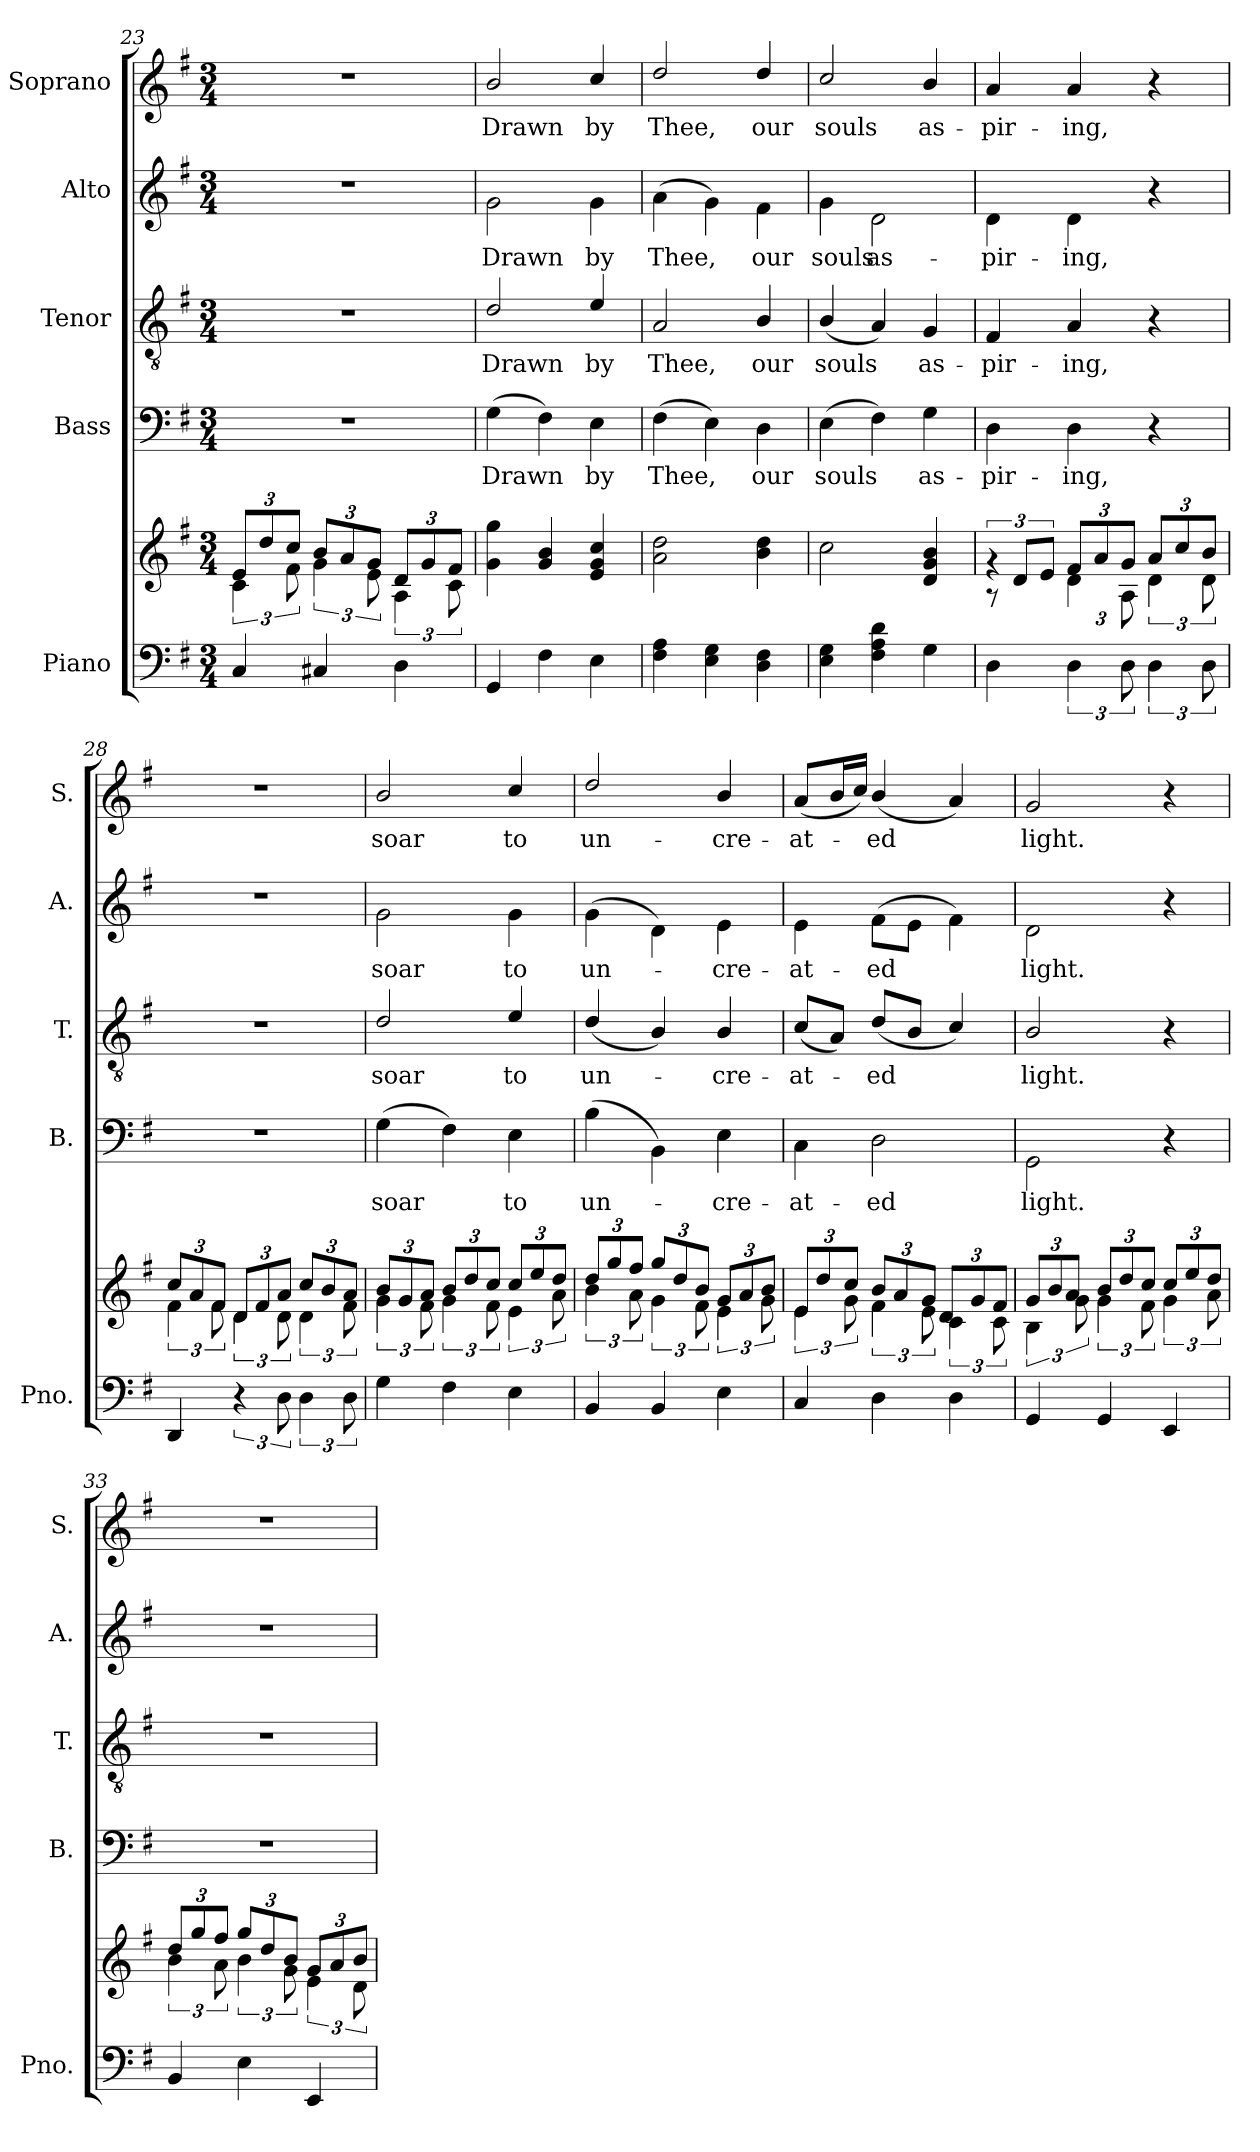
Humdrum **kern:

**kern	**kern	**kern	**text	**kern	**text	**kern	**text	**kern	**text
*part5	*part5	*part4	*part4	*part3	*part3	*part2	*part2	*part1	*part1
*staff6	*staff5	*staff4	*staff4	*staff3	*staff3	*staff2	*staff2	*staff1	*staff1
*I"Piano	*	*I"Bass	*	*I"Tenor	*	*I"Alto	*	*I"Soprano	*
*I'Pno.	*	*I'B.	*	*I'T.	*	*I'A.	*	*I'S.	*
*clefF4	*clefG2	*clefF4	*	*clefGv2	*	*clefG2	*	*clefG2	*
*k[f#]	*k[f#]	*k[f#]	*	*k[f#]	*	*k[f#]	*	*k[f#]	*
*G:	*G:	*G:	*	*G:	*	*G:	*	*G:	*
*M3/4	*M3/4	*M3/4	*	*M3/4	*	*M3/4	*	*M3/4	*
=23	=23	=23	=23	=23	=23	=23	=23	=23	=23
*	*^	*	*	*	*	*	*	*	*
*	*	*Xbrackettup	*	*	*	*	*	*	*	*
4C/	6c\	12e/L	2.r	.	2.r	.	2.r	.	2.r	.
.	.	12dd/	.	.	.	.	.	.	.	.
.	12f#\	12cc/J	.	.	.	.	.	.	.	.
*	*brackettup	*Xbrackettup	*	*	*	*	*	*	*	*
4C#X/	6g\	12b/L	.	.	.	.	.	.	.	.
.	.	12a/	.	.	.	.	.	.	.	.
.	12e\	12g/J	.	.	.	.	.	.	.	.
*	*brackettup	*Xbrackettup	*	*	*	*	*	*	*	*
4D\	6A\	12d/L	.	.	.	.	.	.	.	.
.	.	12g/	.	.	.	.	.	.	.	.
.	12c\	12f#/J	.	.	.	.	.	.	.	.
!!LO:PB:g=z
=24	=24	=24	=24	=24	=24	=24	=24	=24	=24	=24
!	!	!	!	!LO:LY:b	!	!LO:LY:b	!	!LO:LY:b	!	!LO:LY:b
*	*v	*v	*	*	*	*	*	*	*	*
4GG/	4g\ 4gg\	(>4G\	Drawn	2d/	Drawn	2g\	Drawn	2b/	Drawn
4F#\	4g/ 4b/	4F#\)	.	.	.	.	.	.	.
!	!	!	!LO:LY:b	!	!LO:LY:b	!	!LO:LY:b	!	!LO:LY:b
4E\	4e/ 4g/ 4cc/	4E\	by	4e/	by	4g\	by	4cc/	by
=25	=25	=25	=25	=25	=25	=25	=25	=25	=25
!	!	!	!LO:LY:b	!	!LO:LY:b	!	!LO:LY:b	!	!LO:LY:b
4F#\ 4A\	2a\ 2dd\	(>4F#\	Thee,	2A/	Thee,	(>4a\	Thee,	2dd/	Thee,
4E\ 4G\	.	4E\)	.	.	.	4g\)	.	.	.
!	!	!	!LO:LY:b	!	!LO:LY:b	!	!LO:LY:b	!	!LO:LY:b
4D\ 4F#\	4b\ 4dd\	4D\	our	4B/	our	4f#\	our	4dd/	our
=26	=26	=26	=26	=26	=26	=26	=26	=26	=26
!	!	!	!LO:LY:b	!	!LO:LY:b	!	!LO:LY:b	!	!LO:LY:b
4E\ 4G\	2cc\	(>4E\	souls	(<4B/	souls	4g\	souls	2cc/	souls
!	!	!	!	!	!	!	!LO:LY:b	!	!
4F#\ 4A\ 4d\	.	4F#\)	.	4A/)	.	2d\	as-	.	.
!	!	!	!LO:LY:b	!	!LO:LY:b	!	!	!	!LO:LY:b
4G\	4d/ 4g/ 4b/	4G\	as-	4G/	as-	.	.	4b/	as-
=27	=27	=27	=27	=27	=27	=27	=27	=27	=27
*	*^	*	*	*	*	*	*	*	*
*	*	*brackettup	*	*	*	*	*	*	*	*
!	!	!	!	!LO:LY:b	!	!LO:LY:b	!	!LO:LY:b	!	!LO:LY:b
4D\	4rg	12rA	4D\	-pir-	4F#/	-pir-	4d\	-pir-	4a/	-pir-
.	.	12d/L	.	.	.	.	.	.	.	.
.	.	12e/J	.	.	.	.	.	.	.	.
*	*	*Xbrackettup	*	*	*	*	*	*	*	*
!	!	!	!	!LO:LY:b	!	!LO:LY:b	!	!LO:LY:b	!	!LO:LY:b
6D\	6d\	12f#/L	4D\	-ing,	4A/	-ing,	4d\	-ing,	4a/	-ing,
.	.	12a/	.	.	.	.	.	.	.	.
12D\	12A\	12g/J	.	.	.	.	.	.	.	.
*	*brackettup	*Xbrackettup	*	*	*	*	*	*	*	*
6D\	6d\	12a/L	4r	.	4r	.	4r	.	4r	.
.	.	12cc/	.	.	.	.	.	.	.	.
12D\	12d\	12b/J	.	.	.	.	.	.	.	.
=28	=28	=28	=28	=28	=28	=28	=28	=28	=28	=28
*	*brackettup	*Xbrackettup	*	*	*	*	*	*	*	*
4DD/	6f#\	12cc/L	2.r	.	2.r	.	2.r	.	2.r	.
.	.	12a/	.	.	.	.	.	.	.	.
.	12f#\	12f#/J	.	.	.	.	.	.	.	.
*	*brackettup	*Xbrackettup	*	*	*	*	*	*	*	*
6r	6d\	12d/L	.	.	.	.	.	.	.	.
.	.	12f#/	.	.	.	.	.	.	.	.
12D\	12d\	12a/J	.	.	.	.	.	.	.	.
*	*brackettup	*Xbrackettup	*	*	*	*	*	*	*	*
6D\	6d\	12cc/L	.	.	.	.	.	.	.	.
.	.	12b/	.	.	.	.	.	.	.	.
12D\	12f#\	12a/J	.	.	.	.	.	.	.	.
!!LO:LB:g=z
=29	=29	=29	=29	=29	=29	=29	=29	=29	=29	=29
*	*brackettup	*Xbrackettup	*	*	*	*	*	*	*	*
!	!	!	!	!LO:LY:b	!	!LO:LY:b	!	!LO:LY:b	!	!LO:LY:b
4G\	6g\	12b/L	(>4G\	soar	2d/	soar	2g\	soar	2b/	soar
.	.	12g/	.	.	.	.	.	.	.	.
.	12f#\	12a/J	.	.	.	.	.	.	.	.
*	*brackettup	*Xbrackettup	*	*	*	*	*	*	*	*
4F#\	6g\	12b/L	4F#\)	.	.	.	.	.	.	.
.	.	12dd/	.	.	.	.	.	.	.	.
.	12f#\	12cc/J	.	.	.	.	.	.	.	.
*	*brackettup	*Xbrackettup	*	*	*	*	*	*	*	*
!	!	!	!	!LO:LY:b	!	!LO:LY:b	!	!LO:LY:b	!	!LO:LY:b
4E\	6e\	12cc/L	4E\	to	4e/	to	4g\	to	4cc/	to
.	.	12ee/	.	.	.	.	.	.	.	.
.	12a\	12dd/J	.	.	.	.	.	.	.	.
=30	=30	=30	=30	=30	=30	=30	=30	=30	=30	=30
*	*brackettup	*Xbrackettup	*	*	*	*	*	*	*	*
!	!	!	!	!LO:LY:b	!	!LO:LY:b	!	!LO:LY:b	!	!LO:LY:b
4BB/	6b\	12dd/L	(>4B\	un-	(<4d/	un-	(>4g\	un-	2dd/	un-
.	.	12gg/	.	.	.	.	.	.	.	.
.	12a\	12ff#/J	.	.	.	.	.	.	.	.
*	*brackettup	*Xbrackettup	*	*	*	*	*	*	*	*
4BB/	6g\	12gg/L	4BB\)	.	4B/)	.	4d\)	.	.	.
.	.	12dd/	.	.	.	.	.	.	.	.
.	12f#\	12b/J	.	.	.	.	.	.	.	.
*	*brackettup	*Xbrackettup	*	*	*	*	*	*	*	*
!	!	!	!	!LO:LY:b	!	!LO:LY:b	!	!LO:LY:b	!	!LO:LY:b
4E\	6e\	12g/L	4E\	-cre-	4B/	-cre-	4e\	-cre-	4b/	-cre-
.	.	12a/	.	.	.	.	.	.	.	.
.	12g\	12b/J	.	.	.	.	.	.	.	.
=31	=31	=31	=31	=31	=31	=31	=31	=31	=31	=31
*	*brackettup	*Xbrackettup	*	*	*	*	*	*	*	*
!	!	!	!	!LO:LY:b	!	!LO:LY:b	!	!LO:LY:b	!	!LO:LY:b
4C/	6e\	12e/L	4C\	-at-	(<8c/L	-at-	4e\	-at-	(<8a/L	-at-
.	.	12dd/	.	.	.	.	.	.	.	.
.	.	.	.	.	8A/J)	.	.	.	16b/L	.
.	12g\	12cc/J	.	.	.	.	.	.	.	.
.	.	.	.	.	.	.	.	.	16cc/JJ)	.
*	*brackettup	*Xbrackettup	*	*	*	*	*	*	*	*
!	!	!	!	!LO:LY:b	!	!LO:LY:b	!	!LO:LY:b	!	!LO:LY:b
4D\	6f#\	12b/L	2D\	-ed	(<8d/L	-ed	(>8f#\L	-ed	(<4b/	-ed
.	.	12a/	.	.	.	.	.	.	.	.
.	.	.	.	.	8B/J	.	8e\J	.	.	.
.	12e\	12g/J	.	.	.	.	.	.	.	.
*	*brackettup	*Xbrackettup	*	*	*	*	*	*	*	*
4D\	6c\	12d/L	.	.	4c/)	.	4f#\)	.	4a/)	.
.	.	12g/	.	.	.	.	.	.	.	.
.	12c\	12f#/J	.	.	.	.	.	.	.	.
=32	=32	=32	=32	=32	=32	=32	=32	=32	=32	=32
*	*brackettup	*Xbrackettup	*	*	*	*	*	*	*	*
!	!	!	!	!LO:LY:b	!	!LO:LY:b	!	!LO:LY:b	!	!LO:LY:b
4GG/	6B\	12g/L	2GG\	light.	2B/	light.	2d\	light.	2g/	light.
.	.	12b/	.	.	.	.	.	.	.	.
.	12g\	12a/J	.	.	.	.	.	.	.	.
*	*brackettup	*Xbrackettup	*	*	*	*	*	*	*	*
4GG/	6g\	12b/L	.	.	.	.	.	.	.	.
.	.	12dd/	.	.	.	.	.	.	.	.
.	12f#\	12cc/J	.	.	.	.	.	.	.	.
*	*brackettup	*Xbrackettup	*	*	*	*	*	*	*	*
4EE/	6g\	12cc/L	4r	.	4r	.	4r	.	4r	.
.	.	12ee/	.	.	.	.	.	.	.	.
.	12a\	12dd/J	.	.	.	.	.	.	.	.
!!LO:PB:g=z
=33	=33	=33	=33	=33	=33	=33	=33	=33	=33	=33
*	*brackettup	*Xbrackettup	*	*	*	*	*	*	*	*
4BB/	6b\	12dd/L	2.r	.	2.r	.	2.r	.	2.r	.
.	.	12gg/	.	.	.	.	.	.	.	.
.	12a\	12ff#/J	.	.	.	.	.	.	.	.
*	*brackettup	*Xbrackettup	*	*	*	*	*	*	*	*
4E\	6b\	12gg/L	.	.	.	.	.	.	.	.
.	.	12dd/	.	.	.	.	.	.	.	.
.	12g\	12b/J	.	.	.	.	.	.	.	.
*	*brackettup	*Xbrackettup	*	*	*	*	*	*	*	*
4EE/	6e\	12g/L	.	.	.	.	.	.	.	.
.	.	12a/	.	.	.	.	.	.	.	.
.	12d\	12b/J	.	.	.	.	.	.	.	.
*	*v	*v	*	*	*	*	*	*	*	*
=	=	=	=	=	=	=	=	=	=
*-	*-	*-	*-	*-	*-	*-	*-	*-	*-
